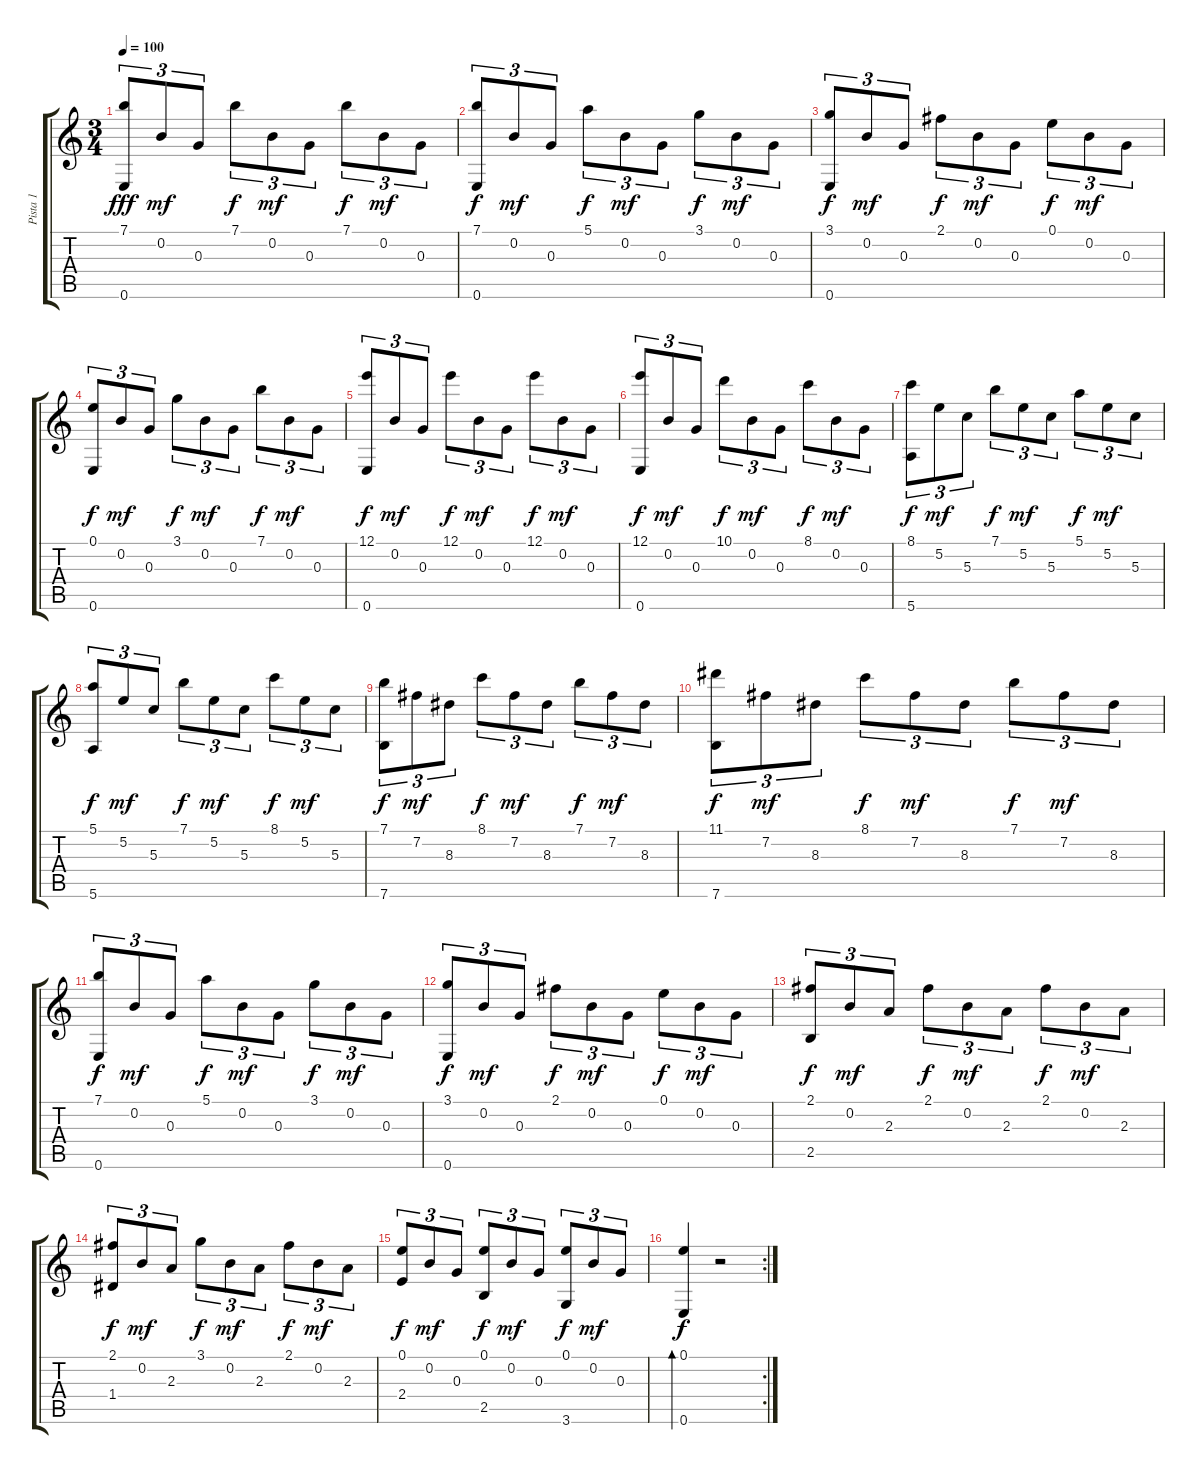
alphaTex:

\track ("Pista 1" "Pista 1") {instrument acousticguitarnylon}
\staff {score tabs}
\tuning (E4 B3 G3 D3 A2 E2) {hide}
\ts (3 4)
\tempo 100
\clef g2
\ks c
(7.1 0.6).8{tu (3 2) dy fff instrument acousticguitarnylon} 0.2.8{tu (3 2) dy mf} 0.3.8{tu (3 2)} 7.1.8{tu (3 2) dy f} 0.2.8{tu (3 2) dy mf} 0.3.8{tu (3 2)} 7.1.8{tu (3 2) dy f} 0.2.8{tu (3 2) dy mf} 0.3.8{tu (3 2)} |
(7.1 0.6).8{tu (3 2) dy f} 0.2.8{tu (3 2) dy mf} 0.3.8{tu (3 2)} 5.1.8{tu (3 2) dy f} 0.2.8{tu (3 2) dy mf} 0.3.8{tu (3 2)} 3.1.8{tu (3 2) dy f} 0.2.8{tu (3 2) dy mf} 0.3.8{tu (3 2)} |
(3.1 0.6).8{tu (3 2) dy f} 0.2.8{tu (3 2) dy mf} 0.3.8{tu (3 2)} 2.1.8{tu (3 2) dy f} 0.2.8{tu (3 2) dy mf} 0.3.8{tu (3 2)} 0.1.8{tu (3 2) dy f} 0.2.8{tu (3 2) dy mf} 0.3.8{tu (3 2)} |
(0.1 0.6).8{tu (3 2) dy f} 0.2.8{tu (3 2) dy mf} 0.3.8{tu (3 2)} 3.1.8{tu (3 2) dy f} 0.2.8{tu (3 2) dy mf} 0.3.8{tu (3 2)} 7.1.8{tu (3 2) dy f} 0.2.8{tu (3 2) dy mf} 0.3.8{tu (3 2)} |
(12.1 0.6).8{tu (3 2) dy f} 0.2.8{tu (3 2) dy mf} 0.3.8{tu (3 2)} 12.1.8{tu (3 2) dy f} 0.2.8{tu (3 2) dy mf} 0.3.8{tu (3 2)} 12.1.8{tu (3 2) dy f} 0.2.8{tu (3 2) dy mf} 0.3.8{tu (3 2)} |
(12.1 0.6).8{tu (3 2) dy f} 0.2.8{tu (3 2) dy mf} 0.3.8{tu (3 2)} 10.1.8{tu (3 2) dy f} 0.2.8{tu (3 2) dy mf} 0.3.8{tu (3 2)} 8.1.8{tu (3 2) dy f} 0.2.8{tu (3 2) dy mf} 0.3.8{tu (3 2)} |
(8.1 5.6).8{tu (3 2) dy f} 5.2.8{tu (3 2) dy mf} 5.3.8{tu (3 2)} 7.1.8{tu (3 2) dy f} 5.2.8{tu (3 2) dy mf} 5.3.8{tu (3 2)} 5.1.8{tu (3 2) dy f} 5.2.8{tu (3 2) dy mf} 5.3.8{tu (3 2)} |
(5.1 5.6).8{tu (3 2) dy f} 5.2.8{tu (3 2) dy mf} 5.3.8{tu (3 2)} 7.1.8{tu (3 2) dy f} 5.2.8{tu (3 2) dy mf} 5.3.8{tu (3 2)} 8.1.8{tu (3 2) dy f} 5.2.8{tu (3 2) dy mf} 5.3.8{tu (3 2)} |
(7.1 7.6).8{tu (3 2) dy f} 7.2.8{tu (3 2) dy mf} 8.3.8{tu (3 2)} 8.1.8{tu (3 2) dy f} 7.2.8{tu (3 2) dy mf} 8.3.8{tu (3 2)} 7.1.8{tu (3 2) dy f} 7.2.8{tu (3 2) dy mf} 8.3.8{tu (3 2)} |
(11.1 7.6).8{tu (3 2) dy f} 7.2.8{tu (3 2) dy mf} 8.3.8{tu (3 2)} 8.1.8{tu (3 2) dy f} 7.2.8{tu (3 2) dy mf} 8.3.8{tu (3 2)} 7.1.8{tu (3 2) dy f} 7.2.8{tu (3 2) dy mf} 8.3.8{tu (3 2)} |
(7.1 0.6).8{tu (3 2) dy f} 0.2.8{tu (3 2) dy mf} 0.3.8{tu (3 2)} 5.1.8{tu (3 2) dy f} 0.2.8{tu (3 2) dy mf} 0.3.8{tu (3 2)} 3.1.8{tu (3 2) dy f} 0.2.8{tu (3 2) dy mf} 0.3.8{tu (3 2)} |
(3.1 0.6).8{tu (3 2) dy f} 0.2.8{tu (3 2) dy mf} 0.3.8{tu (3 2)} 2.1.8{tu (3 2) dy f} 0.2.8{tu (3 2) dy mf} 0.3.8{tu (3 2)} 0.1.8{tu (3 2) dy f} 0.2.8{tu (3 2) dy mf} 0.3.8{tu (3 2)} |
(2.1 2.5).8{tu (3 2) dy f} 0.2.8{tu (3 2) dy mf} 2.3.8{tu (3 2)} 2.1.8{tu (3 2) dy f} 0.2.8{tu (3 2) dy mf} 2.3.8{tu (3 2)} 2.1.8{tu (3 2) dy f} 0.2.8{tu (3 2) dy mf} 2.3.8{tu (3 2)} |
(2.1 1.4).8{tu (3 2) dy f} 0.2.8{tu (3 2) dy mf} 2.3.8{tu (3 2)} 3.1.8{tu (3 2) dy f} 0.2.8{tu (3 2) dy mf} 2.3.8{tu (3 2)} 2.1.8{tu (3 2) dy f} 0.2.8{tu (3 2) dy mf} 2.3.8{tu (3 2)} |
(0.1 2.4).8{tu (3 2) dy f} 0.2.8{tu (3 2) dy mf} 0.3.8{tu (3 2)} (0.1 2.5).8{tu (3 2) dy f} 0.2.8{tu (3 2) dy mf} 0.3.8{tu (3 2)} (0.1 3.6).8{tu (3 2) dy f} 0.2.8{tu (3 2) dy mf} 0.3.8{tu (3 2)} |
\rc 2
(0.1 0.6).4{bd 60 dy f} r.2
